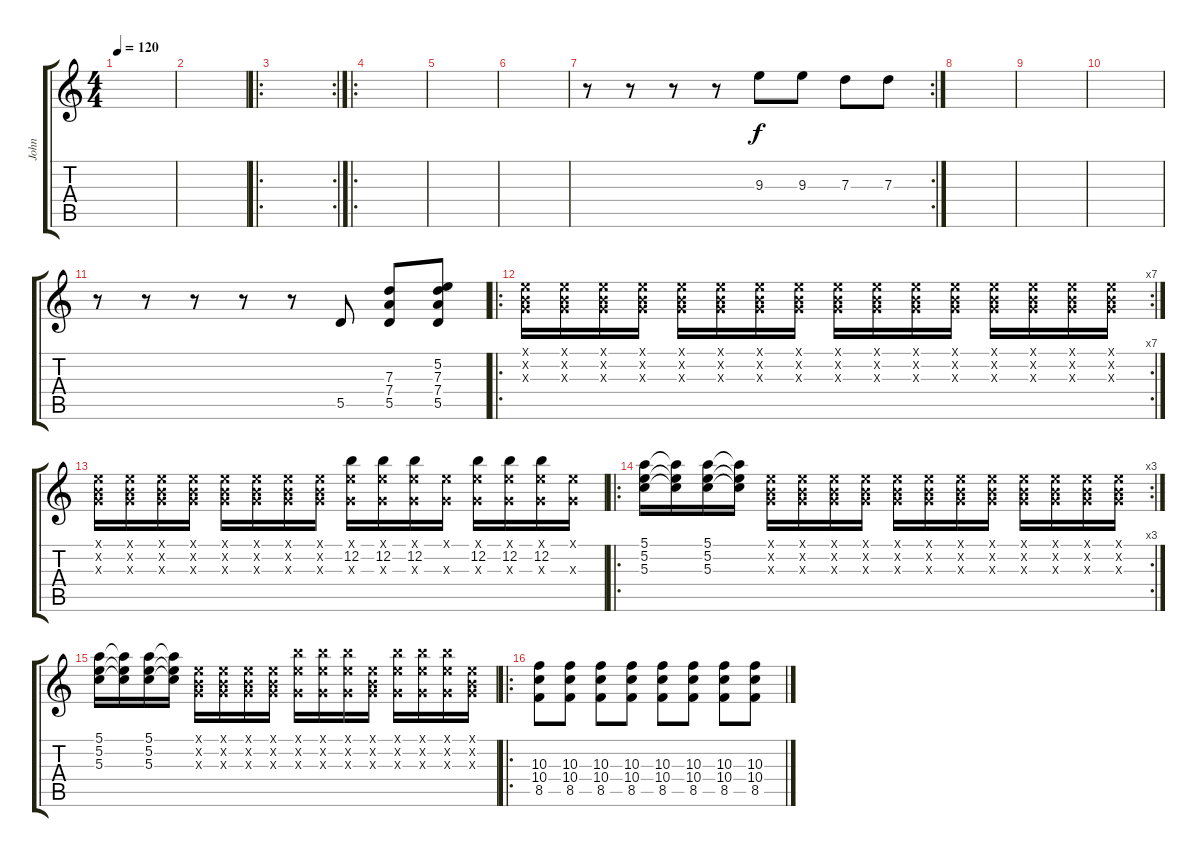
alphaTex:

\track ("John" "John") {instrument distortionguitar}
\staff {score tabs}
\tuning (E4 B3 G3 D3 A2 E2) {hide}
\ts (4 4)
\tempo 120
\clef g2
\ks c
|
|
\ro
\rc 2
|
\ro
|
|
|
\rc 2
r.8{instrument electricguitarjazz} r.8 r.8 r.8 9.3.8 9.3.8 7.3.8 7.3.8 |
|
|
|
r.8{instrument electricguitarjazz} r.8 r.8 r.8 r.8 5.5.8 (7.3 7.4 5.5).8 (5.2 7.3 7.4 5.5).8 |
\ro
\rc 7
(0.1{x} 0.2{x} 0.3{x}).16{instrument distortionguitar} (0.1{x} 0.2{x} 0.3{x}).16 (0.1{x} 0.2{x} 0.3{x}).16 (0.1{x} 0.2{x} 0.3{x}).16 (0.1{x} 0.2{x} 0.3{x}).16 (0.1{x} 0.2{x} 0.3{x}).16 (0.1{x} 0.2{x} 0.3{x}).16 (0.1{x} 0.2{x} 0.3{x}).16 (0.1{x} 0.2{x} 0.3{x}).16 (0.1{x} 0.2{x} 0.3{x}).16 (0.1{x} 0.2{x} 0.3{x}).16 (0.1{x} 0.2{x} 0.3{x}).16 (0.1{x} 0.2{x} 0.3{x}).16 (0.1{x} 0.2{x} 0.3{x}).16 (0.1{x} 0.2{x} 0.3{x}).16 (0.1{x} 0.2{x} 0.3{x}).16 |
(0.1{x} 0.2{x} 0.3{x}).16 (0.1{x} 0.2{x} 0.3{x}).16 (0.1{x} 0.2{x} 0.3{x}).16 (0.1{x} 0.2{x} 0.3{x}).16 (0.1{x} 0.2{x} 0.3{x}).16 (0.1{x} 0.2{x} 0.3{x}).16 (0.1{x} 0.2{x} 0.3{x}).16 (0.1{x} 0.2{x} 0.3{x}).16 (0.1{x} 12.2 0.3{x}).16 (0.1{x} 12.2 0.3{x}).16 (0.1{x} 12.2 0.3{x}).16 (0.1{x} 0.3{x}).16 (0.1{x} 12.2 0.3{x}).16 (0.1{x} 12.2 0.3{x}).16 (0.1{x} 12.2 0.3{x}).16 (0.1{x} 0.3{x}).16 |
\ro
\rc 3
(5.1 5.2 5.3).16 (5.1{t} 5.2{t} 5.3{t}).16 (5.1 5.2 5.3).16 (5.1{t} 5.2{t} 5.3{t}).16 (0.1{x} 0.2{x} 0.3{x}).16 (0.1{x} 0.2{x} 0.3{x}).16 (0.1{x} 0.2{x} 0.3{x}).16 (0.1{x} 0.2{x} 0.3{x}).16 (0.1{x} 0.2{x} 0.3{x}).16 (0.1{x} 0.2{x} 0.3{x}).16 (0.1{x} 0.2{x} 0.3{x}).16 (0.1{x} 0.2{x} 0.3{x}).16 (0.1{x} 0.2{x} 0.3{x}).16 (0.1{x} 0.2{x} 0.3{x}).16 (0.1{x} 0.2{x} 0.3{x}).16 (0.1{x} 0.2{x} 0.3{x}).16 |
(5.1 5.2 5.3).16 (5.1{t} 5.2{t} 5.3{t}).16 (5.1 5.2 5.3).16 (5.1{t} 5.2{t} 5.3{t}).16 (0.1{x} 0.2{x} 0.3{x}).16 (0.1{x} 0.2{x} 0.3{x}).16 (0.1{x} 0.2{x} 0.3{x}).16 (0.1{x} 0.2{x} 0.3{x}).16 (0.1{x} 12.2{x} 0.3{x}).16 (0.1{x} 12.2{x} 0.3{x}).16 (0.1{x} 12.2{x} 0.3{x}).16 (0.1{x} 0.2{x} 0.3{x}).16 (0.1{x} 12.2{x} 0.3{x}).16 (0.1{x} 12.2{x} 0.3{x}).16 (0.1{x} 12.2{x} 0.3{x}).16 (0.1{x} 0.2{x} 0.3{x}).16 |
\ro
(10.3 10.4 8.5).8 (10.3 10.4 8.5).8 (10.3 10.4 8.5).8 (10.3 10.4 8.5).8 (10.3 10.4 8.5).8 (10.3 10.4 8.5).8 (10.3 10.4 8.5).8 (10.3 10.4 8.5).8
